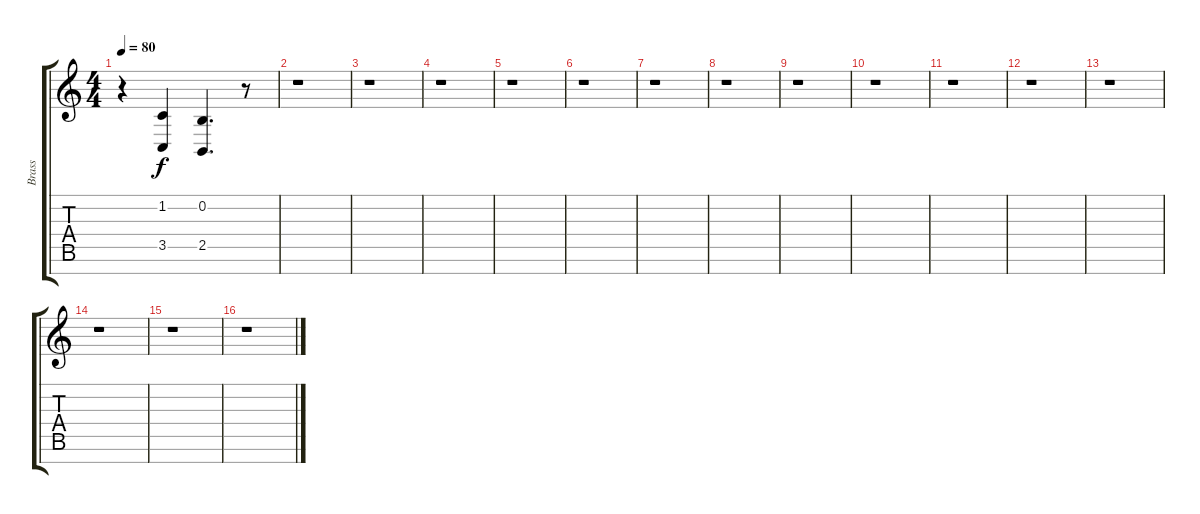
\track ("Brass" "Brass") {instrument brasssection}
\staff {score tabs}
\tuning (E4 B3 G3 D3 A2 E2 B1) {hide}
\ts (4 4)
\tempo 80
\clef g2
\ks c
r.4{dy f} (1.2 3.5).4 (0.2 2.5).4{d} r.8 |
r.1 |
r.1 |
r.1 |
r.1 |
r.1 |
r.1 |
r.1 |
r.1 |
r.1 |
r.1 |
r.1 |
r.1 |
r.1 |
r.1 |
r.1
